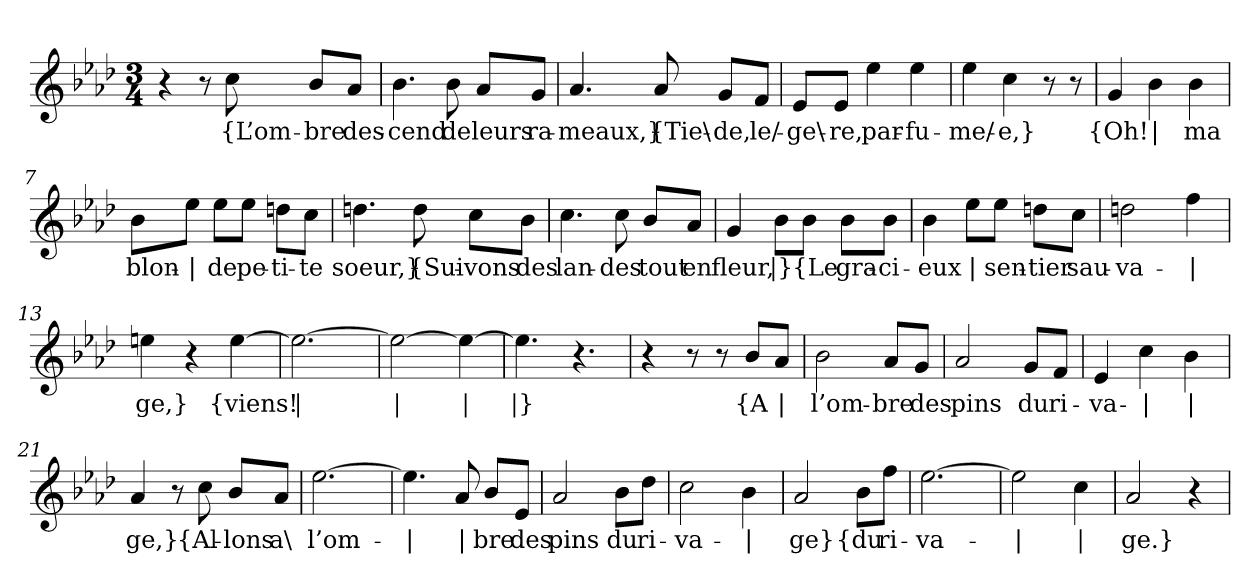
**kern	**text
*part1	*part1
*staff1	*staff1
*clefG2	*
*k[b-e-a-d-]	*
*M3/4	*
=1	=1
4r	.
8r	.
!	!LO:LY:b
8cc\	{L’om-
!	!LO:LY:b
8b-/L	-bre
!	!LO:LY:b
8a-/J	des-
=2	=2
!	!LO:LY:b
4.b-\	-cend
!	!LO:LY:b
8b-\	de
!	!LO:LY:b
8a-/L	leurs
!	!LO:LY:b
8g/J	ra-
=3	=3
!	!LO:LY:b
4.a-/	-meaux,}
!	!LO:LY:b
8a-/	{Tie\-
!	!LO:LY:b
8g/L	-de,
!	!LO:LY:b
8f/J	le/-
=4	=4
!	!LO:LY:b
8e-/L	-ge\-
!	!LO:LY:b
8e-/J	-re,
!	!LO:LY:b
4ee-\	par-
!	!LO:LY:b
4ee-\	-fu-
=5	=5
!	!LO:LY:b
4ee-\	-me/-
!	!LO:LY:b
4cc\	-e,}
8r	.
8r	.
!!LO:LB:g=z
=6	=6
!	!LO:LY:b
4g/	{Oh!
!	!LO:LY:b
4b-\	|
!	!LO:LY:b
4b-\	ma
=7	=7
!	!LO:LY:b
8b-\L	blon-
!	!LO:LY:b
8ee-\J	|
!	!LO:LY:b
8ee-\L	-de
!	!LO:LY:b
8ee-\J	pe-
!	!LO:LY:b
8ddn\L	-ti-
!	!LO:LY:b
8cc\J	-te
=8	=8
!	!LO:LY:b
4.ddn\	soeur,}
!	!LO:LY:b
8dd\	{Sui-
!	!LO:LY:b
8cc\L	-vons
!	!LO:LY:b
8b-\J	des
=9	=9
!	!LO:LY:b
4.cc\	lan-
!	!LO:LY:b
8cc\	-des
!	!LO:LY:b
8b-/L	tout
!	!LO:LY:b
8a-/J	en
=10	=10
!	!LO:LY:b
4g/	fleur,
!	!LO:LY:b
8b-\L	|}
!	!LO:LY:b
8b-\J	{Le
!	!LO:LY:b
8b-\L	gra-
!	!LO:LY:b
8b-\J	-ci-
!!LO:LB:g=z
=11	=11
!	!LO:LY:b
4b-\	-eux
!	!LO:LY:b
8ee-\L	|
!	!LO:LY:b
8ee-\J	sen-
!	!LO:LY:b
8ddn\L	-tier
!	!LO:LY:b
8cc\J	sau-
=12	=12
!	!LO:LY:b
2ddn\	-va-
!	!LO:LY:b
4ff\	|
=13	=13
!	!LO:LY:b
4een\	-ge,}
4r	.
!	!LO:LY:b
[4ee\	{viens!
=14	=14
!	!LO:LY:b
2.ee\_	|
=15	=15
!	!LO:LY:b
2ee\_	|
!	!LO:LY:b
4ee\_	|
=16	=16
!	!LO:LY:b
4.ee\]	|}
4.r	.
=17	=17
4r	.
8r	.
8r	.
!	!LO:LY:b
8b-/L	{A
!	!LO:LY:b
8a-/J	|
=18	=18
!	!LO:LY:b
2b-\	l’om-
!	!LO:LY:b
8a-/L	-bre
!	!LO:LY:b
8g/J	des
=19	=19
!	!LO:LY:b
2a-/	pins
!	!LO:LY:b
8g/L	du
!	!LO:LY:b
8f/J	ri-
!!LO:LB:g=z
=20	=20
!	!LO:LY:b
4e-/	-va-
!	!LO:LY:b
4cc\	|
!	!LO:LY:b
4b-\	|
=21	=21
!	!LO:LY:b
4a-/	-ge,}
8r	.
!	!LO:LY:b
8cc\	{Al-
!	!LO:LY:b
8b-/L	-lons
!	!LO:LY:b
8a-/J	a\
=22	=22
!	!LO:LY:b
[2.ee-\	l’om-
=23	=23
!	!LO:LY:b
4.ee-\]	|
!	!LO:LY:b
8a-/	|
!	!LO:LY:b
8b-/L	-bre
!	!LO:LY:b
8e-/J	des
=24	=24
!	!LO:LY:b
2a-/	pins
!	!LO:LY:b
8b-\L	du
!	!LO:LY:b
8dd-\J	ri-
=25	=25
!	!LO:LY:b
2cc\	-va-
!	!LO:LY:b
4b-\	|
=26	=26
!	!LO:LY:b
2a-/	-ge}
!	!LO:LY:b
8b-\L	{du
!	!LO:LY:b
8ff\J	ri-
=27	=27
!	!LO:LY:b
[2.ee-\	-va-
=28	=28
!	!LO:LY:b
2ee-\]	|
!	!LO:LY:b
4cc\	|
=29	=29
!	!LO:LY:b
2a-/	-ge.}
4r	.
=	=
*-	*-
